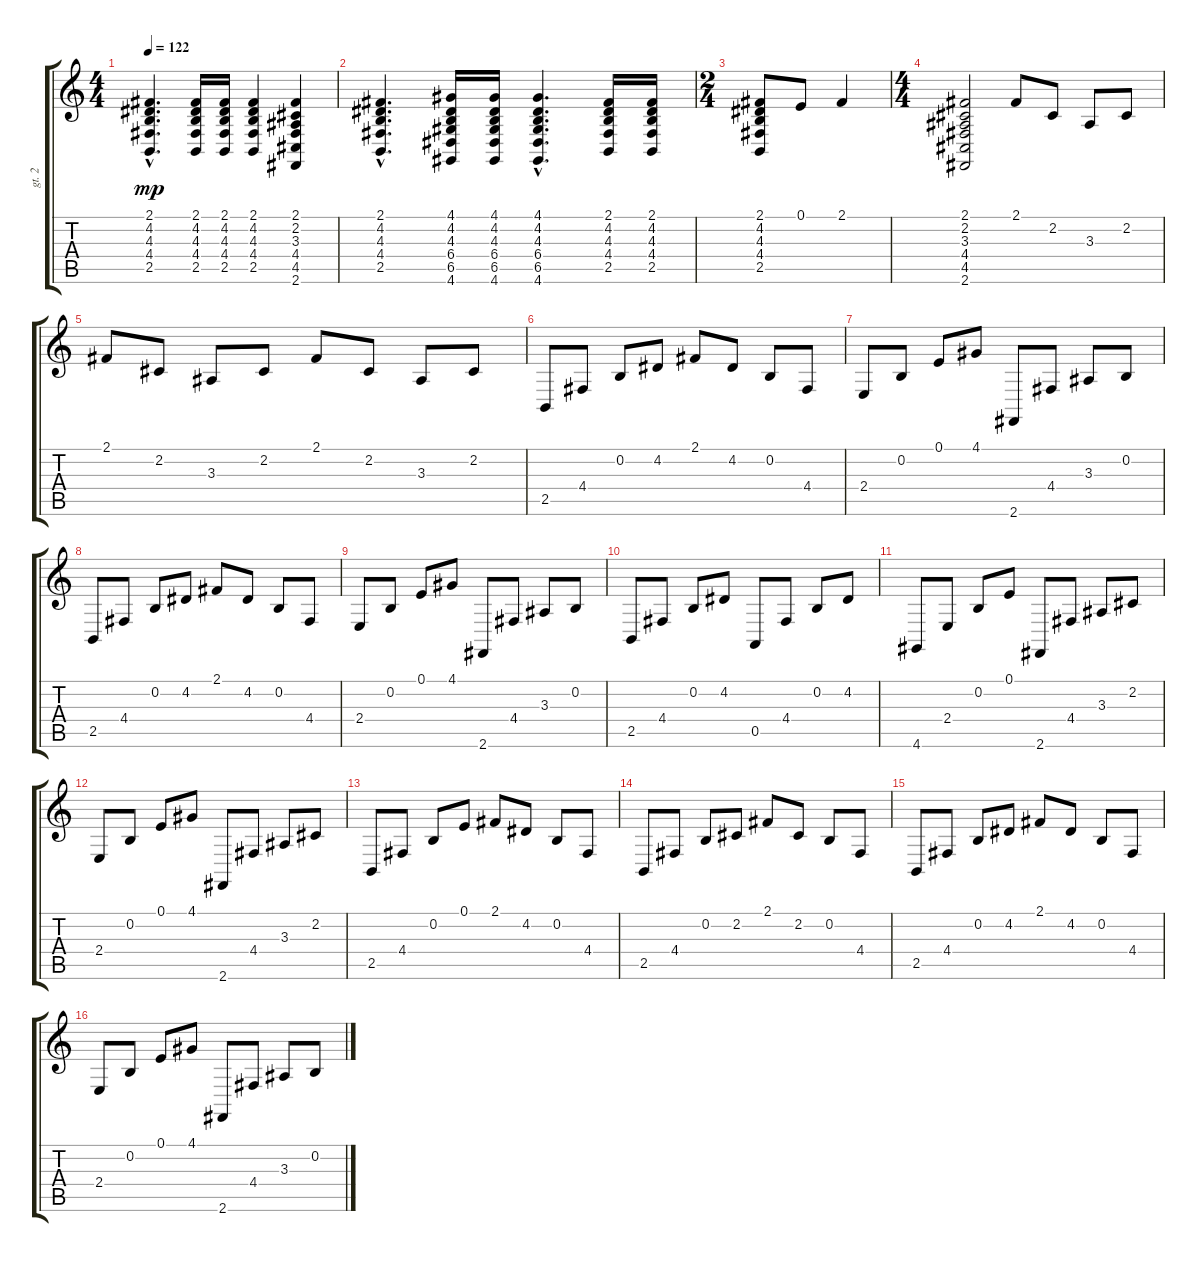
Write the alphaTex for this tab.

\track ("gt. 2" "gt. 2") {instrument harpsichord}
\staff {score tabs}
\tuning (E4 B3 G3 D3 A2 E2) {hide}
\ts (4 4)
\tempo 122
\clef g2
\ks c
(2.1{hac} 4.2{hac} 4.3{hac} 4.4{hac} 2.5{hac}).4{d dy mp} (2.1 4.2 4.3 4.4 2.5).16 (2.1 4.2 4.3 4.4 2.5).16 (2.1 4.2 4.3 4.4 2.5).4 (2.1 2.2 3.3 4.4 4.5 2.6).4 |
(2.1{hac} 4.2{hac} 4.3{hac} 4.4{hac} 2.5{hac}).4{d} (4.1 4.2 4.3 6.4 6.5 4.6).16 (4.1 4.2 4.3 6.4 6.5 4.6).16 (4.1{hac} 4.2{hac} 4.3{hac} 6.4{hac} 6.5{hac} 4.6{hac}).4{d} (2.1 4.2 4.3 4.4 2.5).16 (2.1 4.2 4.3 4.4 2.5).16 |
\ts (2 4)
(2.1 4.2 4.3 4.4 2.5).8 0.1.8 2.1.4 |
\ts (4 4)
(2.1 2.2 3.3 4.4 4.5 2.6).2 2.1.8 2.2.8 3.3.8 2.2.8 |
2.1.8 2.2.8 3.3.8 2.2.8 2.1.8 2.2.8 3.3.8 2.2.8 |
2.5.8 4.4.8 0.2.8 4.2.8 2.1.8 4.2.8 0.2.8 4.4.8 |
2.4.8 0.2.8 0.1.8 4.1.8 2.6.8 4.4.8 3.3.8 0.2.8 |
2.5.8 4.4.8 0.2.8 4.2.8 2.1.8 4.2.8 0.2.8 4.4.8 |
2.4.8 0.2.8 0.1.8 4.1.8 2.6.8 4.4.8 3.3.8 0.2.8 |
2.5.8 4.4.8 0.2.8 4.2.8 0.5.8 4.4.8 0.2.8 4.2.8 |
4.6.8 2.4.8 0.2.8 0.1.8 2.6.8 4.4.8 3.3.8 2.2.8 |
2.4.8 0.2.8 0.1.8 4.1.8 2.6.8 4.4.8 3.3.8 2.2.8 |
2.5.8 4.4.8 0.2.8 0.1.8 2.1.8 4.2.8 0.2.8 4.4.8 |
2.5.8 4.4.8 0.2.8 2.2.8 2.1.8 2.2.8 0.2.8 4.4.8 |
2.5.8 4.4.8 0.2.8 4.2.8 2.1.8 4.2.8 0.2.8 4.4.8 |
2.4.8 0.2.8 0.1.8 4.1.8 2.6.8 4.4.8 3.3.8 0.2.8
